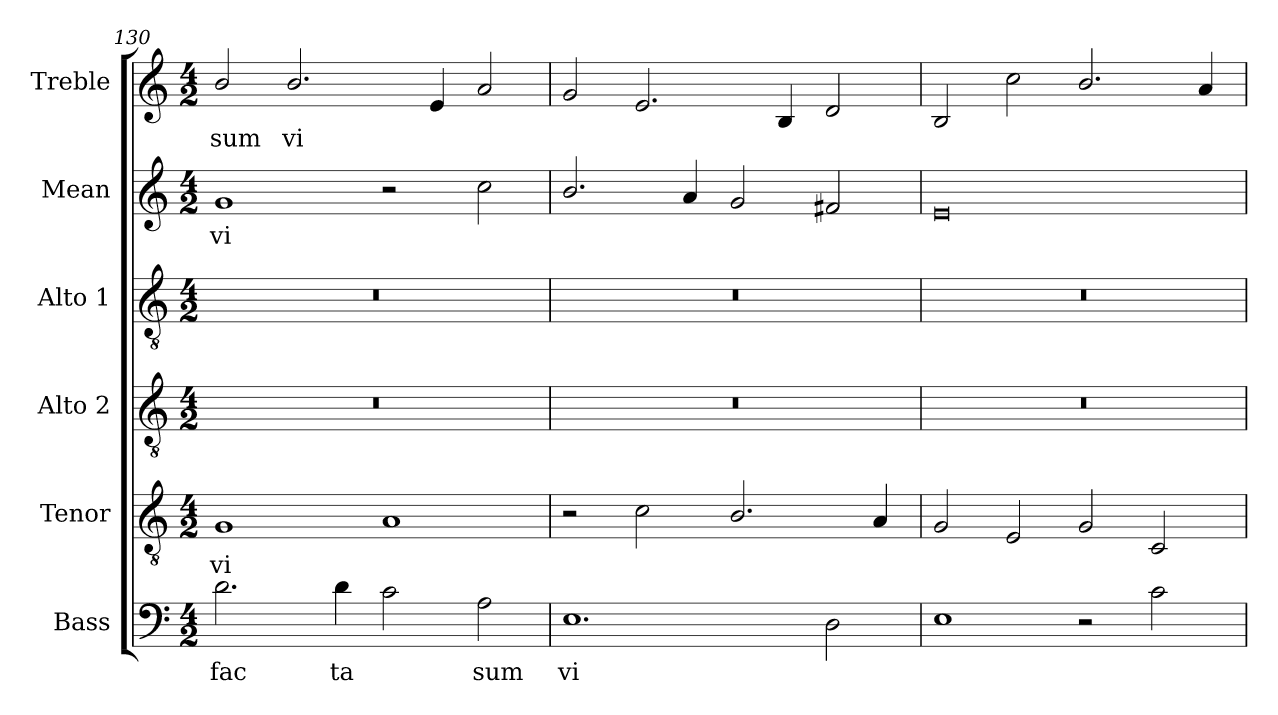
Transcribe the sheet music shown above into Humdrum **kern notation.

**kern	**text	**kern	**text	**kern	**kern	**kern	**text	**kern	**text
*part6	*part6	*part5	*part5	*part4	*part3	*part2	*part2	*part1	*part1
*staff6	*staff6	*staff5	*staff5	*staff4	*staff3	*staff2	*staff2	*staff1	*staff1
*I"Bass	*	*I"Tenor	*	*I"Alto 2	*I"Alto 1	*I"Mean	*	*I"Treble	*
*I'B.	*	*I'T.	*	*I'A2.	*I'A1	*I'M.	*	*I'Tr.	*
*clefF4	*	*clefGv2	*	*clefGv2	*clefGv2	*clefG2	*	*clefG2	*
*	*	*ITrd7c12	*	*ITrd7c12	*ITrd7c12	*	*	*	*
*k[]	*	*k[]	*	*k[]	*k[]	*k[]	*	*k[]	*
*C:	*	*C:	*	*C:	*C:	*C:	*	*C:	*
*M4/2	*	*M4/2	*	*M4/2	*M4/2	*M4/2	*	*M4/2	*
=130	=130	=130	=130	=130	=130	=130	=130	=130	=130
!	!LO:LY:b:color=#000000	!	!	!	!	!	!	!	!
!	!	!	!LO:LY:b:color=#000000	!LO:N:vis=1	!LO:N:vis=1	!	!	!	!
!	!	!	!	!	!	!	!LO:LY:b:color=#000000	!	!
!	!	!	!	!	!	!	!	!	!LO:LY:b:color=#000000
2.di\	fac	1GGi	vi	0r	0r	1gi	vi	2bi/	sum
!	!	!	!	!	!	!	!	!	!LO:LY:b:color=#000000
.	.	.	.	.	.	.	.	2.bi/	vi
!	!LO:LY:b:color=#000000	!	!	!	!	!	!	!	!
4di\	ta	.	.	.	.	.	.	.	.
2ci\	.	1AAi	.	.	.	2r	.	.	.
.	.	.	.	.	.	.	.	4ei/	.
!	!LO:LY:b:color=#000000	!	!	!	!	!	!	!	!
2Ai\	sum	.	.	.	.	2cci\	.	2ai/	.
=131	=131	=131	=131	=131	=131	=131	=131	=131	=131
!	!LO:LY:b:color=#000000	!	!	!LO:N:vis=1	!LO:N:vis=1	!	!	!	!
1.Ei	vi	2r	.	0r	0r	2.bi/	.	2gi/	.
.	.	2Ci\	.	.	.	.	.	2.ei/	.
.	.	.	.	.	.	4ai/	.	.	.
.	.	2.BBi/	.	.	.	2gi/	.	.	.
.	.	.	.	.	.	.	.	4Bi/	.
2Di\	.	.	.	.	.	2f#Xi/	.	2di/	.
.	.	4AAi/	.	.	.	.	.	.	.
=132	=132	=132	=132	=132	=132	=132	=132	=132	=132
!	!	!	!	!LO:N:vis=1	!LO:N:vis=1	!	!	!	!
1Ei	.	2GGi/	.	0r	0r	0ei	.	2Bi/	.
.	.	2EEi/	.	.	.	.	.	2cci\	.
2r	.	2GGi/	.	.	.	.	.	2.bi/	.
2ci\	.	2CCi/	.	.	.	.	.	.	.
.	.	.	.	.	.	.	.	4ai/	.
=	=	=	=	=	=	=	=	=	=
*-	*-	*-	*-	*-	*-	*-	*-	*-	*-
